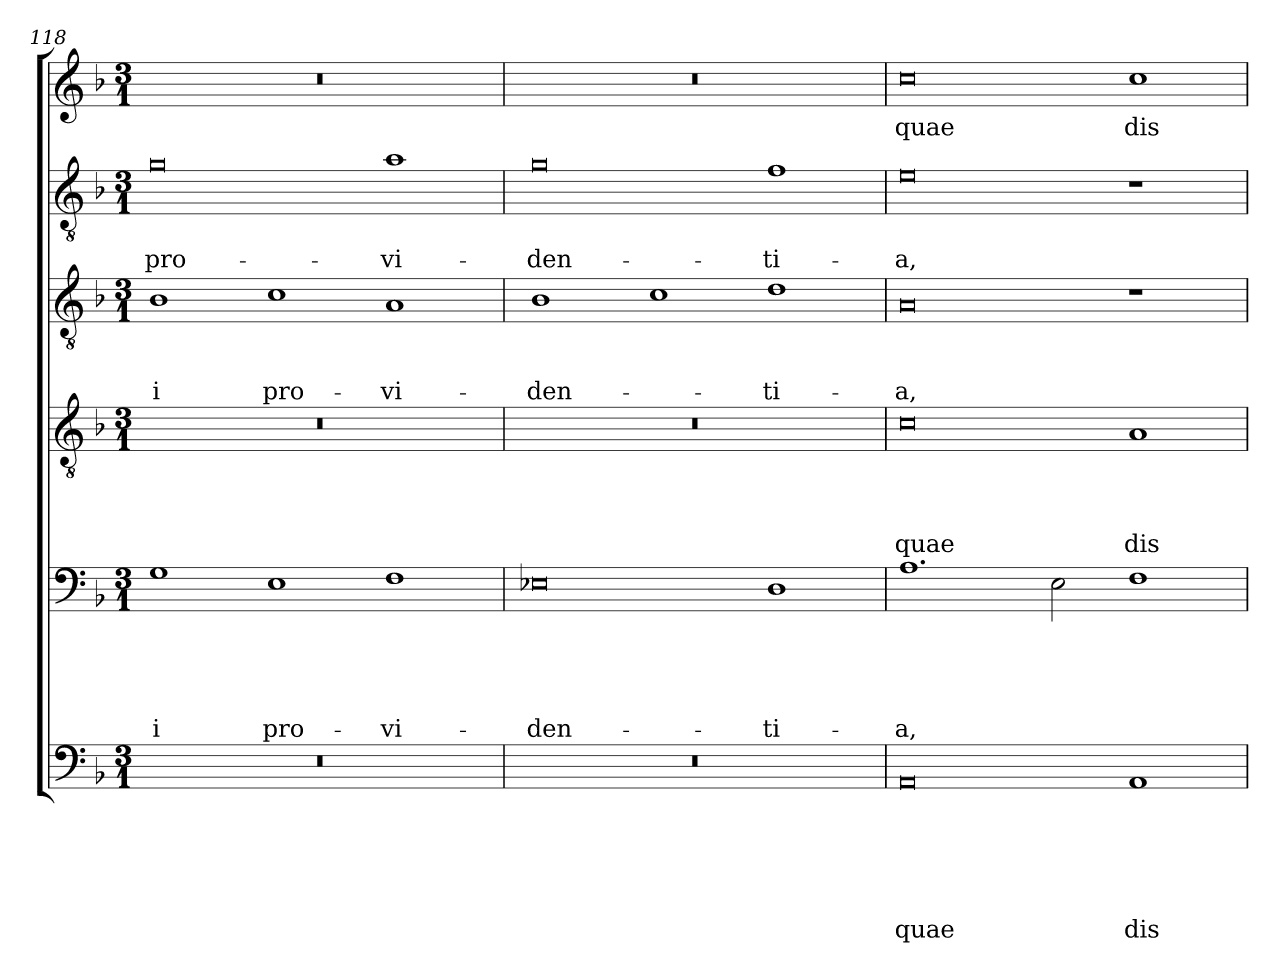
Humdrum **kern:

**kern	**text	**text	**text	**text	**text	**text	**kern	**text	**text	**text	**text	**text	**kern	**text	**text	**text	**text	**kern	**text	**text	**text	**kern	**text	**text	**kern	**text
*part6	*part6	*part6	*part6	*part6	*part6	*part6	*part5	*part5	*part5	*part5	*part5	*part5	*part4	*part4	*part4	*part4	*part4	*part3	*part3	*part3	*part3	*part2	*part2	*part2	*part1	*part1
*staff6	*staff6	*staff6	*staff6	*staff6	*staff6	*staff6	*staff5	*staff5	*staff5	*staff5	*staff5	*staff5	*staff4	*staff4	*staff4	*staff4	*staff4	*staff3	*staff3	*staff3	*staff3	*staff2	*staff2	*staff2	*staff1	*staff1
*clefF4	*	*	*	*	*	*	*clefF4	*	*	*	*	*	*clefGv2	*	*	*	*	*clefGv2	*	*	*	*clefGv2	*	*	*clefG2	*
*k[b-]	*	*	*	*	*	*	*k[b-]	*	*	*	*	*	*k[b-]	*	*	*	*	*k[b-]	*	*	*	*k[b-]	*	*	*k[b-]	*
*F:	*	*	*	*	*	*	*F:	*	*	*	*	*	*F:	*	*	*	*	*F:	*	*	*	*F:	*	*	*F:	*
*M3/1	*	*	*	*	*	*	*M3/1	*	*	*	*	*	*M3/1	*	*	*	*	*M3/1	*	*	*	*M3/1	*	*	*M3/1	*
=118	=118	=118	=118	=118	=118	=118	=118	=118	=118	=118	=118	=118	=118	=118	=118	=118	=118	=118	=118	=118	=118	=118	=118	=118	=118	=118
!	!	!	!	!	!	!	!	!	!	!	!	!LO:LY:b	!	!	!	!	!	!	!	!	!LO:LY:b	!	!	!LO:LY:b	!	!
0.r	.	.	.	.	.	.	1G	.	.	.	.	-i	0.r	.	.	.	.	1B-	.	.	-i	0g	.	pro-	0.r	.
!	!	!	!	!	!	!	!	!	!	!	!	!LO:LY:b	!	!	!	!	!	!	!	!	!LO:LY:b	!	!	!	!	!
.	.	.	.	.	.	.	1E	.	.	.	.	pro-	.	.	.	.	.	1c	.	.	pro-	.	.	.	.	.
!	!	!	!	!	!	!	!	!	!	!	!	!LO:LY:b	!	!	!	!	!	!	!	!	!LO:LY:b	!	!	!LO:LY:b	!	!
.	.	.	.	.	.	.	1F	.	.	.	.	-vi-	.	.	.	.	.	1A	.	.	-vi-	1a	.	-vi-	.	.
=119	=119	=119	=119	=119	=119	=119	=119	=119	=119	=119	=119	=119	=119	=119	=119	=119	=119	=119	=119	=119	=119	=119	=119	=119	=119	=119
!	!	!	!	!	!	!	!	!	!	!	!	!LO:LY:b	!	!	!	!	!	!	!	!	!LO:LY:b	!	!	!LO:LY:b	!	!
0.r	.	.	.	.	.	.	0E-X	.	.	.	.	-den-	0.r	.	.	.	.	1B-	.	.	-den-	0g	.	-den-	0.r	.
.	.	.	.	.	.	.	.	.	.	.	.	.	.	.	.	.	.	1c	.	.	.	.	.	.	.	.
!	!	!	!	!	!	!	!	!	!	!	!	!LO:LY:b	!	!	!	!	!	!	!	!	!LO:LY:b	!	!	!LO:LY:b	!	!
.	.	.	.	.	.	.	1D	.	.	.	.	-ti-	.	.	.	.	.	1d	.	.	-ti-	1f	.	-ti-	.	.
=120	=120	=120	=120	=120	=120	=120	=120	=120	=120	=120	=120	=120	=120	=120	=120	=120	=120	=120	=120	=120	=120	=120	=120	=120	=120	=120
!	!	!	!	!	!	!LO:LY:b	!	!	!	!	!	!LO:LY:b	!	!	!	!	!LO:LY:b	!	!	!	!LO:LY:b	!	!	!LO:LY:b	!	!LO:LY:b
0AA	.	.	.	.	.	quae	1.A	.	.	.	.	-a,	0c	.	.	.	quae	0A	.	.	-a,	0e	.	-a,	0cc	quae
.	.	.	.	.	.	.	2E\	.	.	.	.	.	.	.	.	.	.	.	.	.	.	.	.	.	.	.
!	!	!	!	!	!	!LO:LY:b	!	!	!	!	!	!	!	!	!	!	!LO:LY:b	!	!	!	!	!	!	!	!	!LO:LY:b
1AA	.	.	.	.	.	dis-	1F	.	.	.	.	.	1A	.	.	.	dis-	1r	.	.	.	1r	.	.	1cc	dis-
=	=	=	=	=	=	=	=	=	=	=	=	=	=	=	=	=	=	=	=	=	=	=	=	=	=	=
*-	*-	*-	*-	*-	*-	*-	*-	*-	*-	*-	*-	*-	*-	*-	*-	*-	*-	*-	*-	*-	*-	*-	*-	*-	*-	*-
